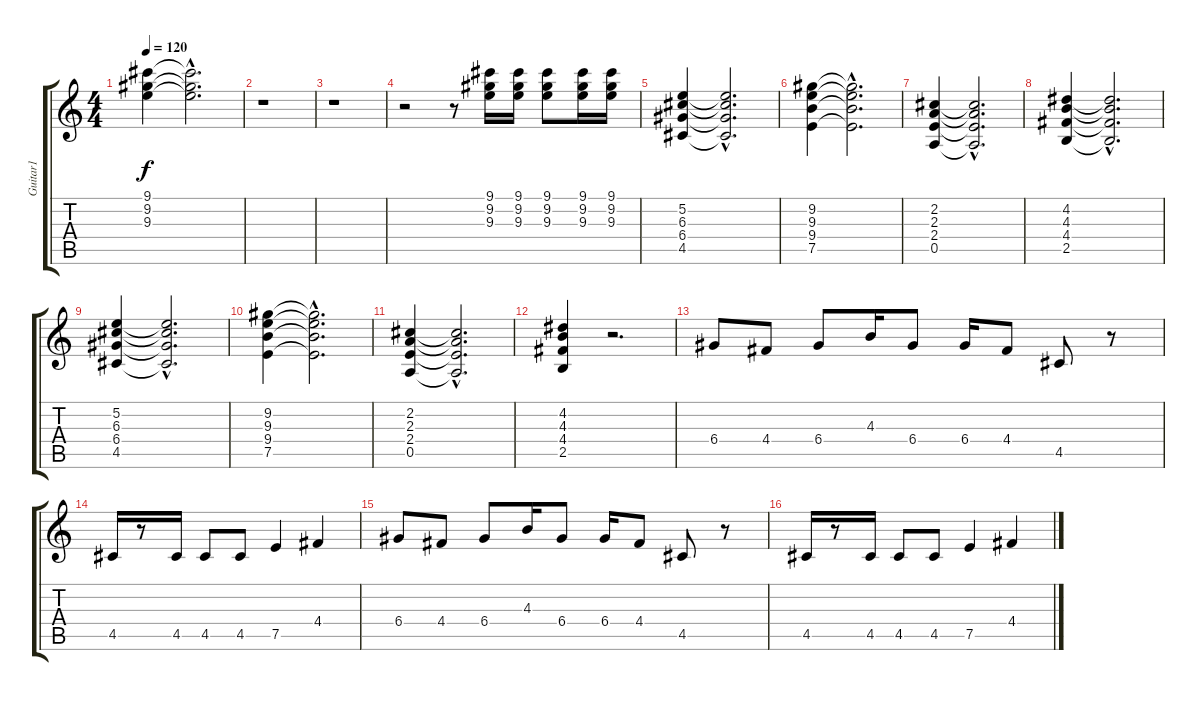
\track ("Guitar1" "Guitar1") {instrument distortionguitar}
\staff {score tabs}
\tuning (E4 B3 G3 D3 A2 E2) {hide}
\ts (4 4)
\tempo 120
\clef g2
\ks c
(9.1 9.2 9.3).4{dy f} (9.1{hac t} 9.2{hac t} 9.3{hac t}).2{d} |
r.1 |
r.1 |
r.2 r.8 (9.1 9.2 9.3).16 (9.1 9.2 9.3).16 (9.1 9.2 9.3).8 (9.1 9.2 9.3).16 (9.1 9.2 9.3).16 |
(5.2 6.3 6.4 4.5).4 (5.2{hac t} 6.3{hac t} 6.4{hac t} 4.5{hac t}).2{d} |
(9.2 9.3 9.4 7.5).4 (9.2{hac t} 9.3{hac t} 9.4{hac t} 7.5{hac t}).2{d} |
(2.2 2.3 2.4 0.5).4 (2.2{hac t} 2.3{hac t} 2.4{hac t} 0.5{hac t}).2{d} |
(4.2 4.3 4.4 2.5).4 (4.2{hac t} 4.3{hac t} 4.4{hac t} 2.5{hac t}).2{d} |
(5.2 6.3 6.4 4.5).4 (5.2{hac t} 6.3{hac t} 6.4{hac t} 4.5{hac t}).2{d} |
(9.2 9.3 9.4 7.5).4 (9.2{hac t} 9.3{hac t} 9.4{hac t} 7.5{hac t}).2{d} |
(2.2 2.3 2.4 0.5).4 (2.2{hac t} 2.3{hac t} 2.4{hac t} 0.5{hac t}).2{d} |
(4.2 4.3 4.4 2.5).4 r.2{d} |
6.4.8 4.4.8 6.4.8 4.3.16 6.4.8 6.4.16 4.4.8 4.5.8 r.8 |
4.5.16 r.8 4.5.16 4.5.8 4.5.8 7.5.4 4.4.4 |
6.4.8 4.4.8 6.4.8 4.3.16 6.4.8 6.4.16 4.4.8 4.5.8 r.8 |
4.5.16 r.8 4.5.16 4.5.8 4.5.8 7.5.4 4.4.4
